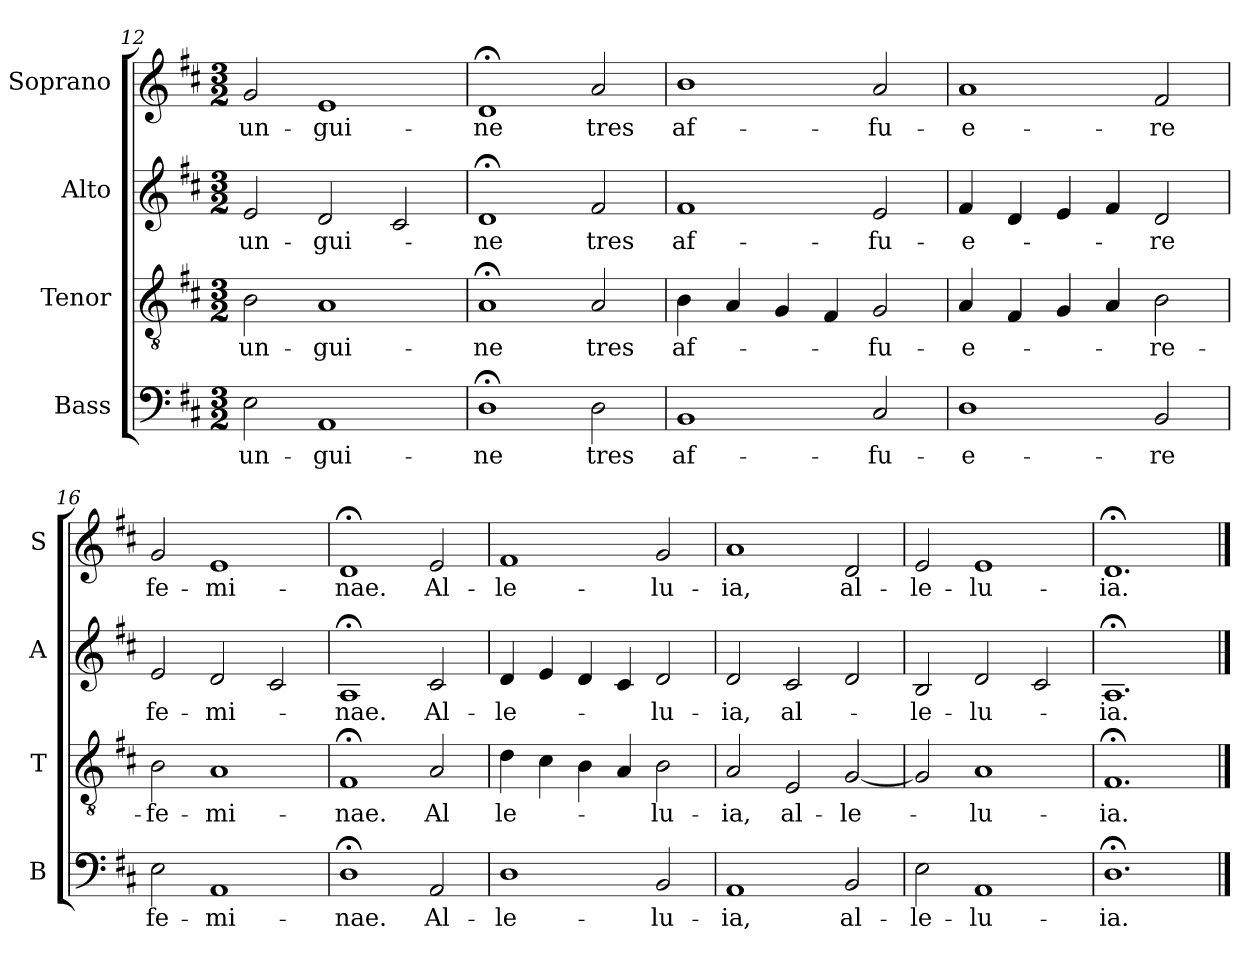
**kern	**text	**kern	**text	**kern	**text	**kern	**text
*part4	*part4	*part3	*part3	*part2	*part2	*part1	*part1
*staff4	*staff4	*staff3	*staff3	*staff2	*staff2	*staff1	*staff1
*I"Bass	*	*I"Tenor	*	*I"Alto	*	*I"Soprano	*
*I'B	*	*I'T	*	*I'A	*	*I'S	*
*clefF4	*	*clefGv2	*	*clefG2	*	*clefG2	*
*k[f#c#]	*	*k[f#c#]	*	*k[f#c#]	*	*k[f#c#]	*
*D:	*	*D:	*	*D:	*	*D:	*
*M3/2	*	*M3/2	*	*M3/2	*	*M3/2	*
=12	=12	=12	=12	=12	=12	=12	=12
2E\	un-	2B\	un-	2e/	un-	2g/	un-
1AA	-gui-	1A	-gui-	2d/	-gui-	1e	-gui-
.	.	.	.	2c#/	.	.	.
=13	=13	=13	=13	=13	=13	=13	=13
1D;<	-ne	1A;<	-ne	1d;<	-ne	1d;<	-ne
2D\	tres	2A/	tres	2f#/	tres	2a/	tres
!!LO:PB:g=z
=14	=14	=14	=14	=14	=14	=14	=14
1BB	af-	4B\	af-	1f#	af-	1b	af-
.	.	4A/	.	.	.	.	.
.	.	4G/	.	.	.	.	.
.	.	4F#/	.	.	.	.	.
2C#/	-fu-	2G/	-fu-	2e/	-fu-	2a/	-fu-
=15	=15	=15	=15	=15	=15	=15	=15
1D	-e-	4A/	-e-	4f#/	-e-	1a	-e-
.	.	4F#/	.	4d/	.	.	.
.	.	4G/	.	4e/	.	.	.
.	.	4A/	.	4f#/	.	.	.
2BB/	-re	2B\	-re-	2d/	-re	2f#/	-re
=16	=16	=16	=16	=16	=16	=16	=16
2E\	fe-	2B\	-fe-	2e/	fe-	2g/	fe-
1AA	-mi-	1A	-mi-	2d/	-mi-	1e	-mi-
.	.	.	.	2c#/	.	.	.
=17	=17	=17	=17	=17	=17	=17	=17
1D;<	-nae.	1F#;<	-nae.	1A;<	-nae.	1d;<	-nae.
2AA/	Al-	2A/	Al	2c#/	Al-	2e/	Al-
!!LO:LB:g=z
=18	=18	=18	=18	=18	=18	=18	=18
1D	-le-	4d\	le-	4d/	-le-	1f#	-le-
.	.	4c#\	.	4e/	.	.	.
.	.	4B\	.	4d/	.	.	.
.	.	4A/	.	4c#/	.	.	.
2BB/	-lu-	2B\	-lu-	2d/	-lu-	2g/	-lu-
=19	=19	=19	=19	=19	=19	=19	=19
1AA	-ia,	2A/	-ia,	2d/	-ia,	1a	-ia,
.	.	2E/	al-	2c#/	al-	.	.
2BB/	al-	[2G/	-le-	2d/	.	2d/	al-
=20	=20	=20	=20	=20	=20	=20	=20
2E\	-le-	2G/]	.	2B/	-le-	2e/	-le-
1AA	-lu-	1A	-lu-	2d/	-lu-	1e	-lu-
.	.	.	.	2c#/	.	.	.
=21	=21	=21	=21	=21	=21	=21	=21
1.D;<	-ia.	1.F#;<	-ia.	1.A;<	-ia.	1.d;<	-ia.
==	==	==	==	==	==	==	==
*-	*-	*-	*-	*-	*-	*-	*-
